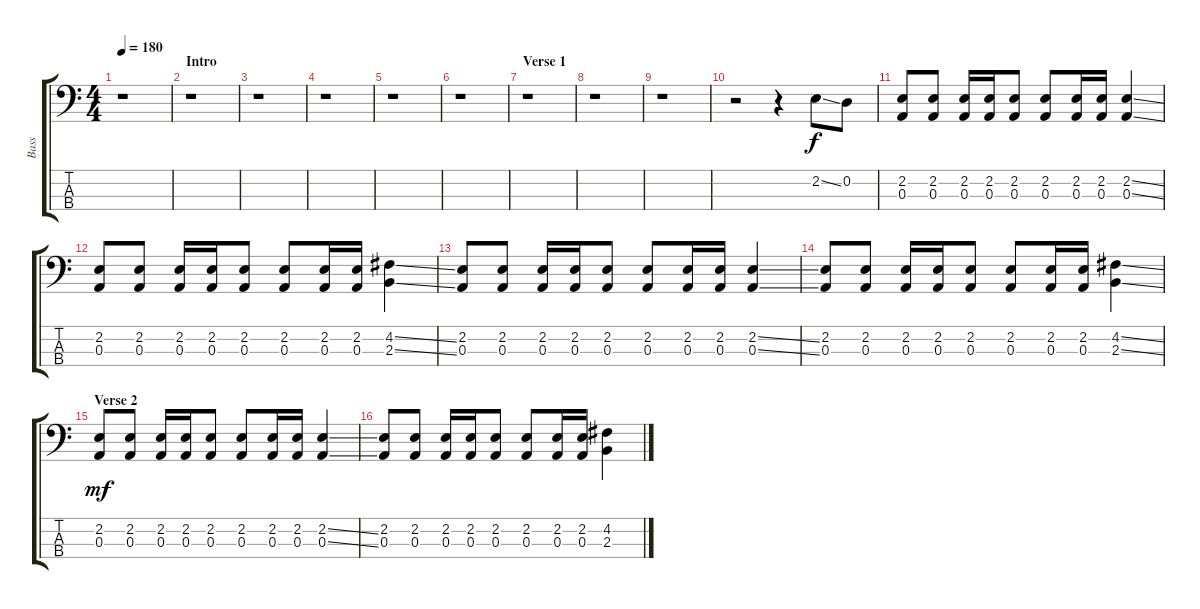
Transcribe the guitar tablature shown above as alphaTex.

\track ("Bass" "Bass") {instrument electricbasspick}
\staff {score tabs}
\tuning (G2 D2 A1 E1) {hide}
\ts (4 4)
\tempo 180
\clef f4
\ks c
r.1{dy f instrument electricbasspick} |
\section ("" "Intro")
r.1 |
r.1 |
r.1 |
r.1 |
r.1 |
\section ("" "Verse 1")
r.1 |
r.1 |
r.1 |
r.2 r.4 2.2{ss}.8 0.2.8 |
(2.2 0.3).8 (2.2 0.3).8 (2.2 0.3).16 (2.2 0.3).16 (2.2 0.3).8 (2.2 0.3).8 (2.2 0.3).16 (2.2 0.3).16 (2.2{ss} 0.3{ss}).4 |
(2.2 0.3).8 (2.2 0.3).8 (2.2 0.3).16 (2.2 0.3).16 (2.2 0.3).8 (2.2 0.3).8 (2.2 0.3).16 (2.2 0.3).16 (4.2{ss} 2.3{ss}).4 |
(2.2 0.3).8 (2.2 0.3).8 (2.2 0.3).16 (2.2 0.3).16 (2.2 0.3).8 (2.2 0.3).8 (2.2 0.3).16 (2.2 0.3).16 (2.2{ss} 0.3{ss}).4 |
(2.2 0.3).8 (2.2 0.3).8 (2.2 0.3).16 (2.2 0.3).16 (2.2 0.3).8 (2.2 0.3).8 (2.2 0.3).16 (2.2 0.3).16 (4.2{ss} 2.3{ss}).4 |
\section ("" "Verse 2")
(2.2 0.3).8{dy mf} (2.2 0.3).8 (2.2 0.3).16 (2.2 0.3).16 (2.2 0.3).8 (2.2 0.3).8 (2.2 0.3).16 (2.2 0.3).16 (2.2{ss} 0.3{ss}).4 |
(2.2 0.3).8 (2.2 0.3).8 (2.2 0.3).16 (2.2 0.3).16 (2.2 0.3).8 (2.2 0.3).8 (2.2 0.3).16 (2.2 0.3).16 (4.2{ss} 2.3{ss}).4
